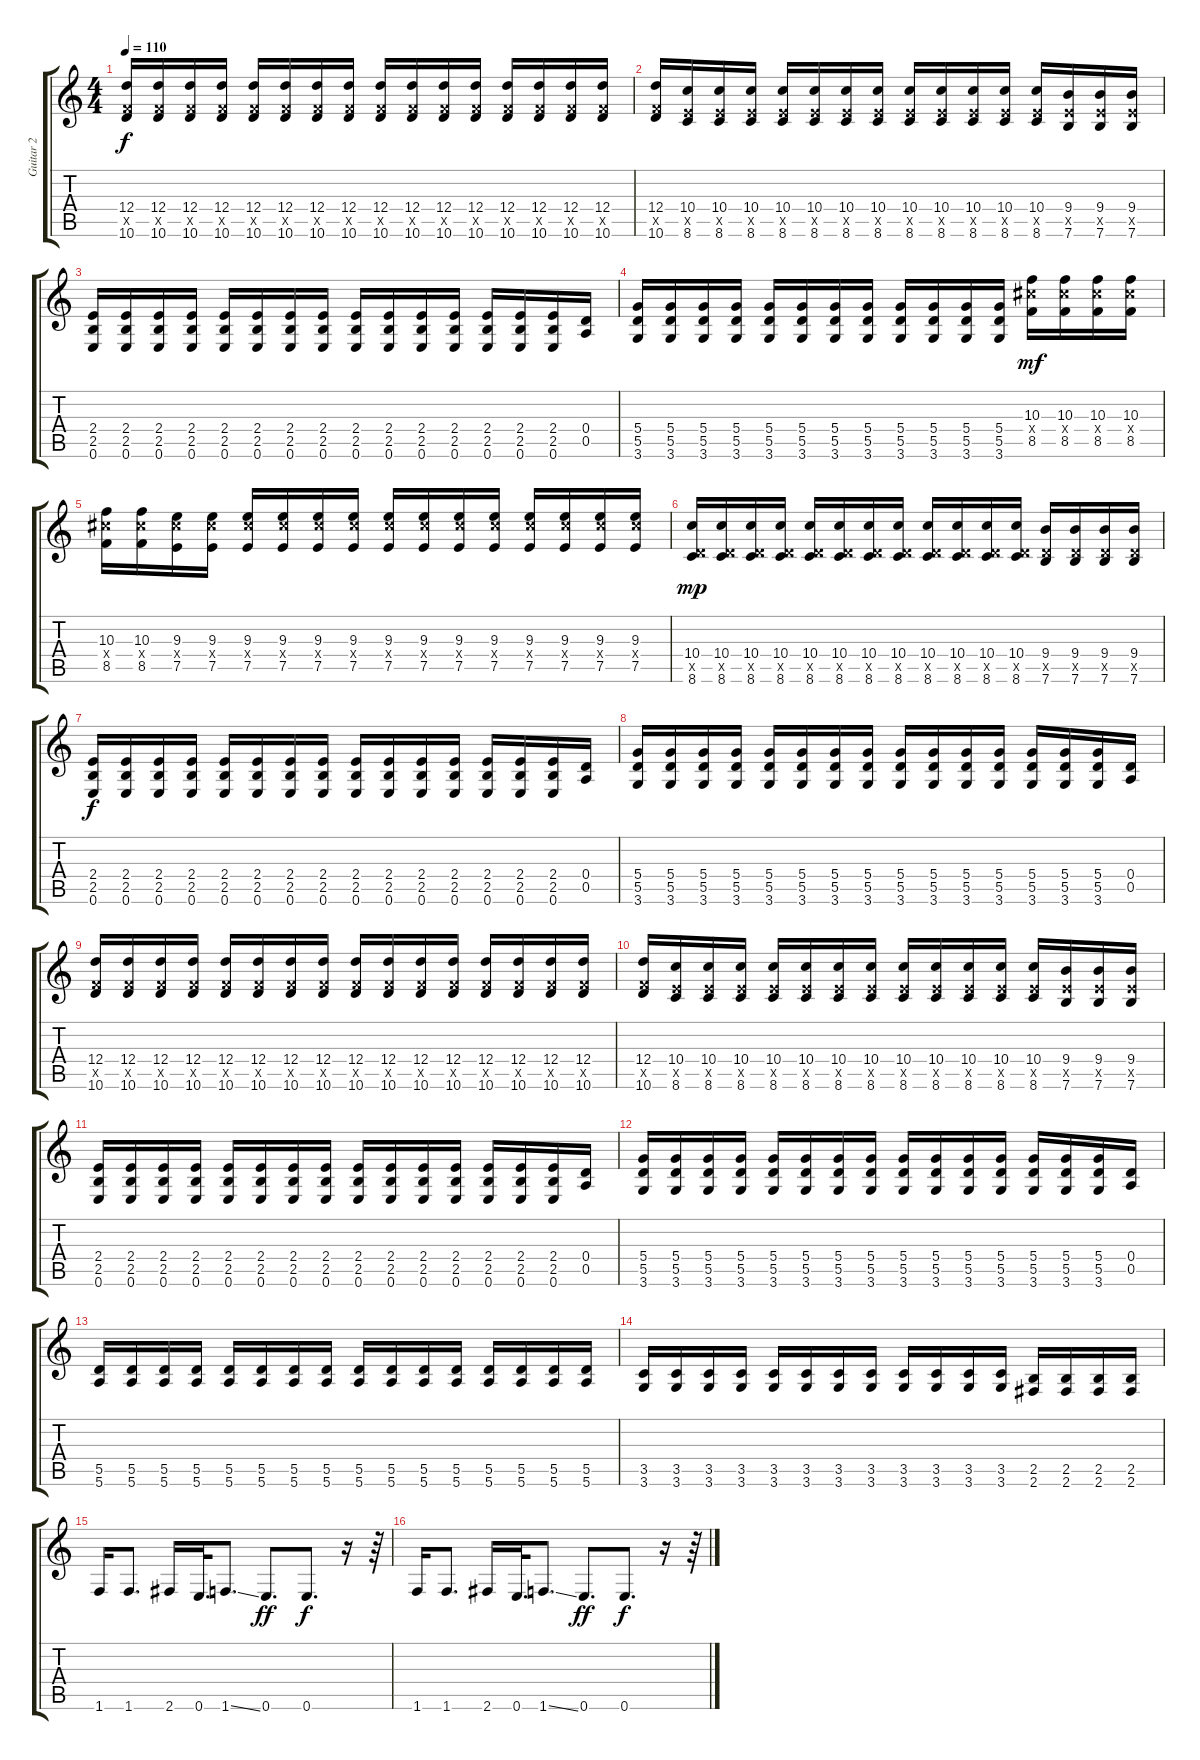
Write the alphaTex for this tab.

\track ("Guitar 2" "Guitar 2") {instrument distortionguitar}
\staff {score tabs}
\tuning (E4 B3 G3 D3 A2 E2) {hide}
\ts (4 4)
\tempo 110
\clef g2
\ks c
(12.4 8.5{x} 10.6).16{dy f} (12.4 8.5{x} 10.6).16 (12.4 8.5{x} 10.6).16 (12.4 8.5{x} 10.6).16 (12.4 8.5{x} 10.6).16 (12.4 8.5{x} 10.6).16 (12.4 8.5{x} 10.6).16 (12.4 8.5{x} 10.6).16 (12.4 8.5{x} 10.6).16 (12.4 8.5{x} 10.6).16 (12.4 8.5{x} 10.6).16 (12.4 8.5{x} 10.6).16 (12.4 8.5{x} 10.6).16 (12.4 8.5{x} 10.6).16 (12.4 8.5{x} 10.6).16 (12.4 8.5{x} 10.6).16 |
(12.4 8.5{x} 10.6).16 (10.4 7.5{x} 8.6).16 (10.4 7.5{x} 8.6).16 (10.4 7.5{x} 8.6).16 (10.4 7.5{x} 8.6).16 (10.4 7.5{x} 8.6).16 (10.4 7.5{x} 8.6).16 (10.4 7.5{x} 8.6).16 (10.4 7.5{x} 8.6).16 (10.4 7.5{x} 8.6).16 (10.4 7.5{x} 8.6).16 (10.4 7.5{x} 8.6).16 (10.4 7.5{x} 8.6).16 (9.4 7.5{x} 7.6).16 (9.4 7.5{x} 7.6).16 (9.4 7.5{x} 7.6).16 |
(2.4 2.5 0.6).16 (2.4 2.5 0.6).16 (2.4 2.5 0.6).16 (2.4 2.5 0.6).16 (2.4 2.5 0.6).16 (2.4 2.5 0.6).16 (2.4 2.5 0.6).16 (2.4 2.5 0.6).16 (2.4 2.5 0.6).16 (2.4 2.5 0.6).16 (2.4 2.5 0.6).16 (2.4 2.5 0.6).16 (2.4 2.5 0.6).16 (2.4 2.5 0.6).16 (2.4 2.5 0.6).16 (0.4 0.5).16 |
(5.4 5.5 3.6).16 (5.4 5.5 3.6).16 (5.4 5.5 3.6).16 (5.4 5.5 3.6).16 (5.4 5.5 3.6).16 (5.4 5.5 3.6).16 (5.4 5.5 3.6).16 (5.4 5.5 3.6).16 (5.4 5.5 3.6).16 (5.4 5.5 3.6).16 (5.4 5.5 3.6).16 (5.4 5.5 3.6).16 (10.3 11.4{x} 8.5).16{dy mf} (10.3 11.4{x} 8.5).16 (10.3 11.4{x} 8.5).16 (10.3 11.4{x} 8.5).16 |
(10.3 11.4{x} 8.5).16 (10.3 11.4{x} 8.5).16 (9.3 11.4{x} 7.5).16 (9.3 11.4{x} 7.5).16 (9.3 11.4{x} 7.5).16 (9.3 11.4{x} 7.5).16 (9.3 11.4{x} 7.5).16 (9.3 11.4{x} 7.5).16 (9.3 11.4{x} 7.5).16 (9.3 11.4{x} 7.5).16 (9.3 11.4{x} 7.5).16 (9.3 11.4{x} 7.5).16 (9.3 11.4{x} 7.5).16 (9.3 11.4{x} 7.5).16 (9.3 11.4{x} 7.5).16 (9.3 11.4{x} 7.5).16 |
(10.4 5.5{x} 8.6).16{dy mp} (10.4 5.5{x} 8.6).16 (10.4 5.5{x} 8.6).16 (10.4 5.5{x} 8.6).16 (10.4 5.5{x} 8.6).16 (10.4 5.5{x} 8.6).16 (10.4 5.5{x} 8.6).16 (10.4 5.5{x} 8.6).16 (10.4 5.5{x} 8.6).16 (10.4 5.5{x} 8.6).16 (10.4 5.5{x} 8.6).16 (10.4 5.5{x} 8.6).16 (9.4 5.5{x} 7.6).16 (9.4 5.5{x} 7.6).16 (9.4 5.5{x} 7.6).16 (9.4 5.5{x} 7.6).16 |
(2.4 2.5 0.6).16{dy f} (2.4 2.5 0.6).16 (2.4 2.5 0.6).16 (2.4 2.5 0.6).16 (2.4 2.5 0.6).16 (2.4 2.5 0.6).16 (2.4 2.5 0.6).16 (2.4 2.5 0.6).16 (2.4 2.5 0.6).16 (2.4 2.5 0.6).16 (2.4 2.5 0.6).16 (2.4 2.5 0.6).16 (2.4 2.5 0.6).16 (2.4 2.5 0.6).16 (2.4 2.5 0.6).16 (0.4 0.5).16 |
(5.4 5.5 3.6).16 (5.4 5.5 3.6).16 (5.4 5.5 3.6).16 (5.4 5.5 3.6).16 (5.4 5.5 3.6).16 (5.4 5.5 3.6).16 (5.4 5.5 3.6).16 (5.4 5.5 3.6).16 (5.4 5.5 3.6).16 (5.4 5.5 3.6).16 (5.4 5.5 3.6).16 (5.4 5.5 3.6).16 (5.4 5.5 3.6).16 (5.4 5.5 3.6).16 (5.4 5.5 3.6).16 (0.4 0.5).16 |
(12.4 8.5{x} 10.6).16 (12.4 8.5{x} 10.6).16 (12.4 8.5{x} 10.6).16 (12.4 8.5{x} 10.6).16 (12.4 8.5{x} 10.6).16 (12.4 8.5{x} 10.6).16 (12.4 8.5{x} 10.6).16 (12.4 8.5{x} 10.6).16 (12.4 8.5{x} 10.6).16 (12.4 8.5{x} 10.6).16 (12.4 8.5{x} 10.6).16 (12.4 8.5{x} 10.6).16 (12.4 8.5{x} 10.6).16 (12.4 8.5{x} 10.6).16 (12.4 8.5{x} 10.6).16 (12.4 8.5{x} 10.6).16 |
(12.4 8.5{x} 10.6).16 (10.4 7.5{x} 8.6).16 (10.4 7.5{x} 8.6).16 (10.4 7.5{x} 8.6).16 (10.4 7.5{x} 8.6).16 (10.4 7.5{x} 8.6).16 (10.4 7.5{x} 8.6).16 (10.4 7.5{x} 8.6).16 (10.4 7.5{x} 8.6).16 (10.4 7.5{x} 8.6).16 (10.4 7.5{x} 8.6).16 (10.4 7.5{x} 8.6).16 (10.4 7.5{x} 8.6).16 (9.4 7.5{x} 7.6).16 (9.4 7.5{x} 7.6).16 (9.4 7.5{x} 7.6).16 |
(2.4 2.5 0.6).16 (2.4 2.5 0.6).16 (2.4 2.5 0.6).16 (2.4 2.5 0.6).16 (2.4 2.5 0.6).16 (2.4 2.5 0.6).16 (2.4 2.5 0.6).16 (2.4 2.5 0.6).16 (2.4 2.5 0.6).16 (2.4 2.5 0.6).16 (2.4 2.5 0.6).16 (2.4 2.5 0.6).16 (2.4 2.5 0.6).16 (2.4 2.5 0.6).16 (2.4 2.5 0.6).16 (0.4 0.5).16 |
(5.4 5.5 3.6).16 (5.4 5.5 3.6).16 (5.4 5.5 3.6).16 (5.4 5.5 3.6).16 (5.4 5.5 3.6).16 (5.4 5.5 3.6).16 (5.4 5.5 3.6).16 (5.4 5.5 3.6).16 (5.4 5.5 3.6).16 (5.4 5.5 3.6).16 (5.4 5.5 3.6).16 (5.4 5.5 3.6).16 (5.4 5.5 3.6).16 (5.4 5.5 3.6).16 (5.4 5.5 3.6).16 (0.4 0.5).16 |
(5.5 5.6).16 (5.5 5.6).16 (5.5 5.6).16 (5.5 5.6).16 (5.5 5.6).16 (5.5 5.6).16 (5.5 5.6).16 (5.5 5.6).16 (5.5 5.6).16 (5.5 5.6).16 (5.5 5.6).16 (5.5 5.6).16 (5.5 5.6).16 (5.5 5.6).16 (5.5 5.6).16 (5.5 5.6).16 |
(3.5 3.6).16 (3.5 3.6).16 (3.5 3.6).16 (3.5 3.6).16 (3.5 3.6).16 (3.5 3.6).16 (3.5 3.6).16 (3.5 3.6).16 (3.5 3.6).16 (3.5 3.6).16 (3.5 3.6).16 (3.5 3.6).16 (2.5 2.6).16 (2.5 2.6).16 (2.5 2.6).16 (2.5 2.6).16 |
1.6.16 1.6.8{d} 2.6.16 0.6.32{d} 1.6{ss}.8{d} 0.6.8{d dy ff} 0.6.8{d dy f} r.16 r.64 |
1.6.16 1.6.8{d} 2.6.16 0.6.32{d} 1.6{ss}.8{d} 0.6.8{d dy ff} 0.6.8{d dy f} r.16 r.64
